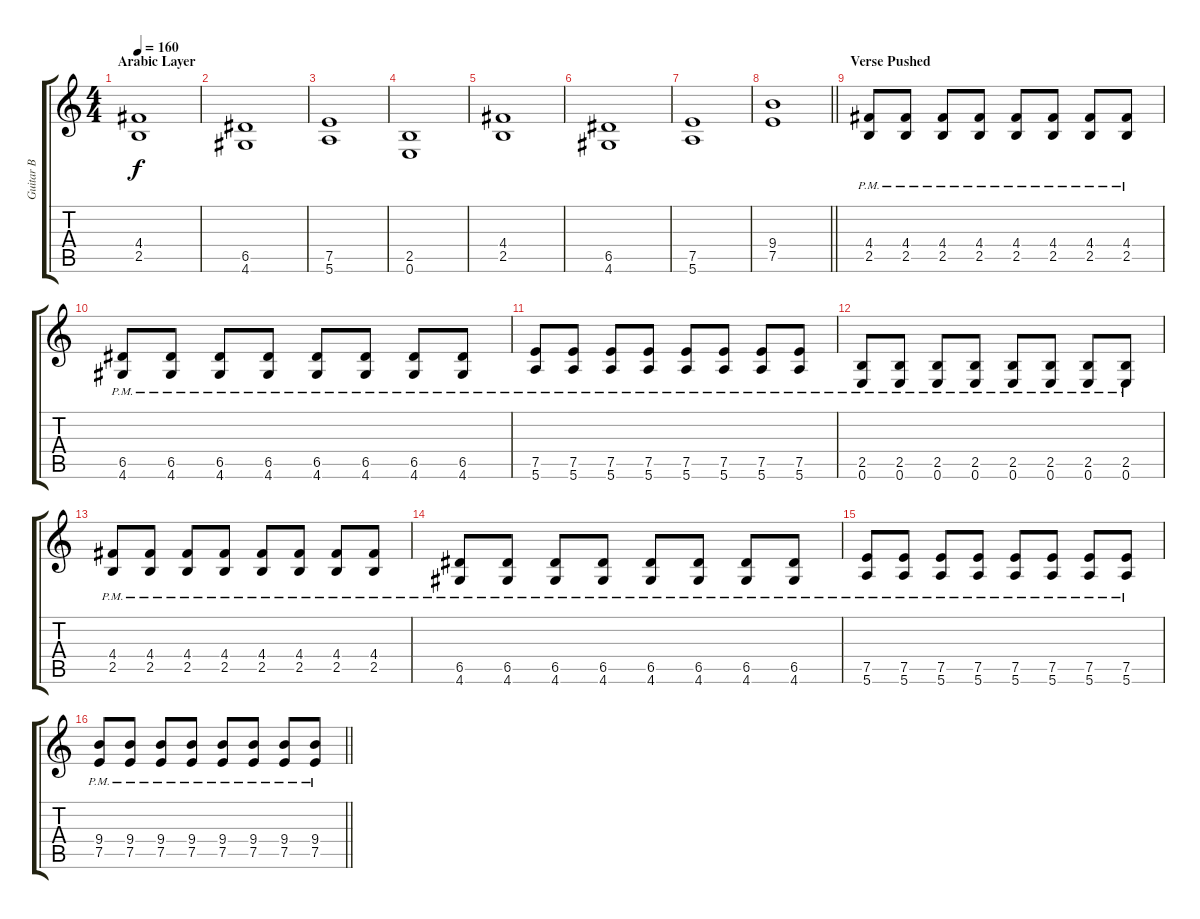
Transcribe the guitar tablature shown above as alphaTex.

\track ("Guitar B" "Guitar B") {instrument distortionguitar}
\staff {score tabs}
\tuning (E4 B3 G3 D3 A2 E2) {hide}
\ts (4 4)
\section ("" "Arabic Layer")
\tempo 160
\clef g2
\ks aminor
(4.4 2.5).1{dy f} |
(6.5 4.6).1 |
(7.5 5.6).1 |
(2.5 0.6).1 |
(4.4 2.5).1 |
(6.5 4.6).1 |
(7.5 5.6).1 |
\barLineRight lightlight
(9.4 7.5).1 |
\section ("" "Verse Pushed")
(4.4{pm} 2.5{pm}).8 (4.4{pm} 2.5{pm}).8 (4.4{pm} 2.5{pm}).8 (4.4{pm} 2.5{pm}).8 (4.4{pm} 2.5{pm}).8 (4.4{pm} 2.5{pm}).8 (4.4{pm} 2.5{pm}).8 (4.4{pm} 2.5{pm}).8 |
(6.5{pm} 4.6{pm}).8 (6.5{pm} 4.6{pm}).8 (6.5{pm} 4.6{pm}).8 (6.5{pm} 4.6{pm}).8 (6.5{pm} 4.6{pm}).8 (6.5{pm} 4.6{pm}).8 (6.5{pm} 4.6{pm}).8 (6.5{pm} 4.6{pm}).8 |
(7.5{pm} 5.6{pm}).8 (7.5{pm} 5.6{pm}).8 (7.5{pm} 5.6{pm}).8 (7.5{pm} 5.6{pm}).8 (7.5{pm} 5.6{pm}).8 (7.5{pm} 5.6{pm}).8 (7.5{pm} 5.6{pm}).8 (7.5{pm} 5.6{pm}).8 |
(2.5{pm} 0.6{pm}).8 (2.5{pm} 0.6{pm}).8 (2.5{pm} 0.6{pm}).8 (2.5{pm} 0.6{pm}).8 (2.5{pm} 0.6{pm}).8 (2.5{pm} 0.6{pm}).8 (2.5{pm} 0.6{pm}).8 (2.5{pm} 0.6{pm}).8 |
(4.4{pm} 2.5{pm}).8 (4.4{pm} 2.5{pm}).8 (4.4{pm} 2.5{pm}).8 (4.4{pm} 2.5{pm}).8 (4.4{pm} 2.5{pm}).8 (4.4{pm} 2.5{pm}).8 (4.4{pm} 2.5{pm}).8 (4.4{pm} 2.5{pm}).8 |
(6.5{pm} 4.6{pm}).8 (6.5{pm} 4.6{pm}).8 (6.5{pm} 4.6{pm}).8 (6.5{pm} 4.6{pm}).8 (6.5{pm} 4.6{pm}).8 (6.5{pm} 4.6{pm}).8 (6.5{pm} 4.6{pm}).8 (6.5{pm} 4.6{pm}).8 |
(7.5{pm} 5.6{pm}).8 (7.5{pm} 5.6{pm}).8 (7.5{pm} 5.6{pm}).8 (7.5{pm} 5.6{pm}).8 (7.5{pm} 5.6{pm}).8 (7.5{pm} 5.6{pm}).8 (7.5{pm} 5.6{pm}).8 (7.5{pm} 5.6{pm}).8 |
\barLineRight lightlight
(9.4{pm} 7.5{pm}).8 (9.4{pm} 7.5{pm}).8 (9.4{pm} 7.5{pm}).8 (9.4{pm} 7.5{pm}).8 (9.4{pm} 7.5{pm}).8 (9.4{pm} 7.5{pm}).8 (9.4{pm} 7.5{pm}).8 (9.4{pm} 7.5{pm}).8
